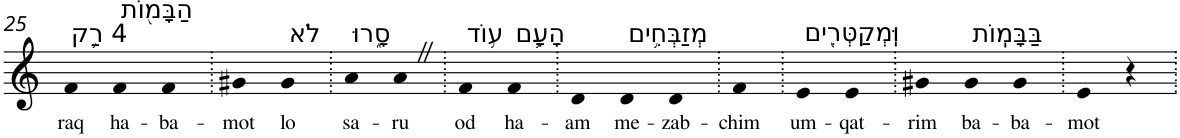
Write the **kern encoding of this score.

**kern	**text
*part1	*part1
*staff1	*staff1
*I"Piano	*
*I'Pno	*
!!LO:PB:g=z
*clefG2	*
*k[]	*
=25	=25
!LO:TX:a:t=4 רַ֥ק	!
!	!LO:LY:b
4f	raq
!LO:TX:a:t=הַבָּמ֖וֹת	!
!	!LO:LY:b
4f	ha-
!	!LO:LY:b
4f	-ba-
=26.	=26.
!	!LO:LY:b
4g#X	-mot
!LO:TX:a:t=לֹא	!
!	!LO:LY:b
4g#	lo
=27.	=27.
!LO:TX:a:t=סָ֑רוּ	!
!	!LO:LY:b
4a	sa-
!	!LO:LY:b
4aZ	-ru
=28.	=28.
!LO:TX:a:t=ע֥וֹד	!
!	!LO:LY:b
4f	od
!LO:TX:a:t=הָעָ֛ם	!
!	!LO:LY:b
4f	ha-
=29.	=29.
!	!LO:LY:b
4d	-am
!LO:TX:a:t=מְזַבְּחִ֥ים	!
!	!LO:LY:b
4d	me-
!	!LO:LY:b
4d	-zab-
=30.	=30.
!	!LO:LY:b
4f	-chim
=31.	=31.
!LO:TX:a:t=וּֽמְקַטְּרִ֖ים	!
!	!LO:LY:b
4e	um-
!	!LO:LY:b
4e	-qat-
=32.	=32.
!	!LO:LY:b
4g#X	-rim
!LO:TX:a:t=בַּבָּמֽוֹת	!
!	!LO:LY:b
4g#	ba-
!	!LO:LY:b
4g#	-ba-
=33.	=33.
!	!LO:LY:b
4e	-mot
4r	.
=.	=.
*-	*-
